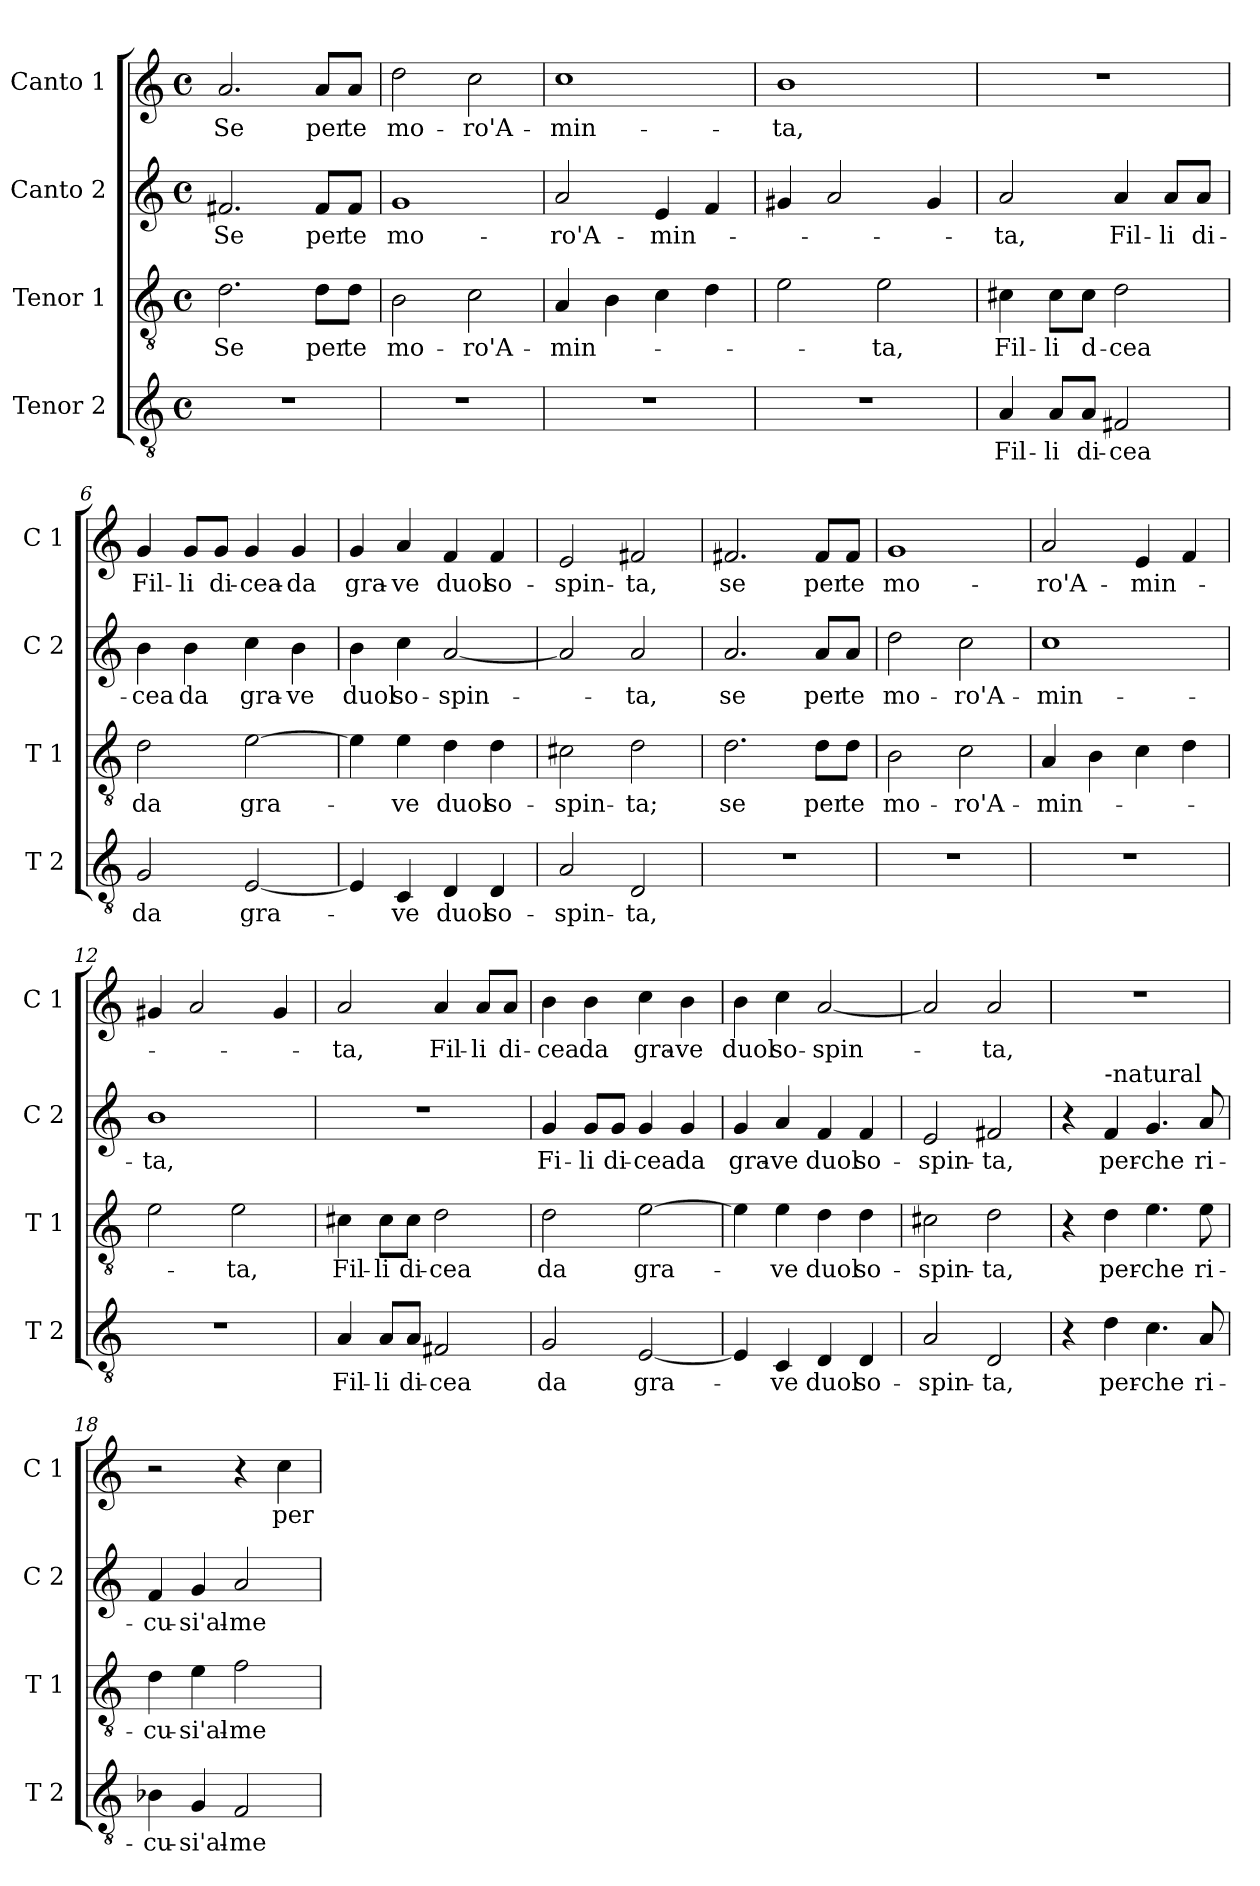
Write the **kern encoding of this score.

**kern	**text	**kern	**text	**kern	**text	**kern	**text
*part4	*part4	*part3	*part3	*part2	*part2	*part1	*part1
*staff4	*staff4	*staff3	*staff3	*staff2	*staff2	*staff1	*staff1
*I"Tenor 2	*	*I"Tenor 1	*	*I"Canto 2	*	*I"Canto 1	*
*I'T 2	*	*I'T 1	*	*I'C 2	*	*I'C 1	*
*clefGv2	*	*clefGv2	*	*clefG2	*	*clefG2	*
*k[]	*	*k[]	*	*k[]	*	*k[]	*
*C:	*	*C:	*	*C:	*	*C:	*
*M4/4	*	*M4/4	*	*M4/4	*	*M4/4	*
*met(c)	*	*met(c)	*	*met(c)	*	*met(c)	*
=1	=1	=1	=1	=1	=1	=1	=1
!	!	!	!LO:LY:b	!	!LO:LY:b	!	!LO:LY:b
1r	.	2.d\	Se	2.f#X/	Se	2.a/	Se
!	!	!	!LO:LY:b	!	!LO:LY:b	!	!LO:LY:b
.	.	8d\L	per	8f#/L	per	8a/L	per
!	!	!	!LO:LY:b	!	!LO:LY:b	!	!LO:LY:b
.	.	8d\J	te	8f#/J	te	8a/J	te
=2	=2	=2	=2	=2	=2	=2	=2
!	!	!	!LO:LY:b	!	!LO:LY:b	!	!LO:LY:b
1r	.	2B\	mo-	1g	mo-	2dd\	mo-
!	!	!	!LO:LY:b	!	!	!	!LO:LY:b
.	.	2c\	-ro'A-	.	.	2cc\	-ro'A-
=3	=3	=3	=3	=3	=3	=3	=3
!	!	!	!LO:LY:b	!	!LO:LY:b	!	!LO:LY:b
1r	.	4A/	-min-	2a/	-ro'A-	1cc	-min-
.	.	4B\	.	.	.	.	.
!	!	!	!	!	!LO:LY:b	!	!
.	.	4c\	.	4e/	-min-	.	.
.	.	4d\	.	4f/	.	.	.
=4	=4	=4	=4	=4	=4	=4	=4
!	!	!	!	!	!	!	!LO:LY:b
1r	.	2e\	.	4g#X/	.	1b	-ta,
.	.	.	.	2a/	.	.	.
!	!	!	!LO:LY:b	!	!	!	!
.	.	2e\	-ta,	.	.	.	.
.	.	.	.	4g#/	.	.	.
=5	=5	=5	=5	=5	=5	=5	=5
!	!LO:LY:b	!	!LO:LY:b	!	!LO:LY:b	!	!
4A/	Fil-	4c#X\	Fil-	2a/	-ta,	1r	.
!	!LO:LY:b	!	!LO:LY:b	!	!	!	!
8A/L	-li	8c#\L	-li	.	.	.	.
!	!LO:LY:b	!	!LO:LY:b	!	!	!	!
8A/J	di-	8c#\J	d-	.	.	.	.
!	!LO:LY:b	!	!LO:LY:b	!	!LO:LY:b	!	!
2F#X/	-cea	2d\	-cea	4a/	Fil-	.	.
!	!	!	!	!	!LO:LY:b	!	!
.	.	.	.	8a/L	-li	.	.
!	!	!	!	!	!LO:LY:b	!	!
.	.	.	.	8a/J	di-	.	.
!!LO:LB:g=z
=6	=6	=6	=6	=6	=6	=6	=6
!	!LO:LY:b	!	!LO:LY:b	!	!LO:LY:b	!	!LO:LY:b
2G/	da	2d\	da	4b\	-cea	4g/	Fil-
!	!	!	!	!	!LO:LY:b	!	!LO:LY:b
.	.	.	.	4b\	da	8g/L	-li
!	!	!	!	!	!	!	!LO:LY:b
.	.	.	.	.	.	8g/J	di-
!	!LO:LY:b	!	!LO:LY:b	!	!LO:LY:b	!	!LO:LY:b
[2E/	gra-	[2e\	gra-	4cc\	gra-	4g/	-cea-
!	!	!	!	!	!LO:LY:b	!	!LO:LY:b
.	.	.	.	4b\	-ve	4g/	-da
=7	=7	=7	=7	=7	=7	=7	=7
!	!	!	!	!	!LO:LY:b	!	!LO:LY:b
4E/]	.	4e\]	.	4b\	duol	4g/	gra-
!	!LO:LY:b	!	!LO:LY:b	!	!LO:LY:b	!	!LO:LY:b
4C/	-ve	4e\	-ve	4cc\	so-	4a/	-ve
!	!LO:LY:b	!	!LO:LY:b	!	!LO:LY:b	!	!LO:LY:b
4D/	duol	4d\	duol	[2a/	-spin-	4f/	duol
!	!LO:LY:b	!	!LO:LY:b	!	!	!	!LO:LY:b
4D/	so-	4d\	so-	.	.	4f/	so-
=8	=8	=8	=8	=8	=8	=8	=8
!	!LO:LY:b	!	!LO:LY:b	!	!	!	!LO:LY:b
2A/	-spin-	2c#X\	-spin-	2a/]	.	2e/	-spin-
!	!LO:LY:b	!	!LO:LY:b	!	!LO:LY:b	!	!LO:LY:b
2D/	-ta,	2d\	-ta;	2a/	-ta,	2f#X/	-ta,
=9	=9	=9	=9	=9	=9	=9	=9
!	!	!	!LO:LY:b	!	!LO:LY:b	!	!LO:LY:b
1r	.	2.d\	se	2.a/	se	2.f#X/	se
!	!	!	!LO:LY:b	!	!LO:LY:b	!	!LO:LY:b
.	.	8d\L	per	8a/L	per	8f#/L	per
!	!	!	!LO:LY:b	!	!LO:LY:b	!	!LO:LY:b
.	.	8d\J	te	8a/J	te	8f#/J	te
=10	=10	=10	=10	=10	=10	=10	=10
!	!	!	!LO:LY:b	!	!LO:LY:b	!	!LO:LY:b
1r	.	2B\	mo-	2dd\	mo-	1g	mo-
!	!	!	!LO:LY:b	!	!LO:LY:b	!	!
.	.	2c\	-ro'A-	2cc\	-ro'A-	.	.
=11	=11	=11	=11	=11	=11	=11	=11
!	!	!	!LO:LY:b	!	!LO:LY:b	!	!LO:LY:b
1r	.	4A/	-min-	1cc	-min-	2a/	-ro'A-
.	.	4B\	.	.	.	.	.
!	!	!	!	!	!	!	!LO:LY:b
.	.	4c\	.	.	.	4e/	-min-
.	.	4d\	.	.	.	4f/	.
!!LO:LB:g=z
=12	=12	=12	=12	=12	=12	=12	=12
!	!	!	!	!	!LO:LY:b	!	!
1r	.	2e\	.	1b	-ta,	4g#X/	.
.	.	.	.	.	.	2a/	.
!	!	!	!LO:LY:b	!	!	!	!
.	.	2e\	-ta,	.	.	.	.
.	.	.	.	.	.	4g#/	.
=13	=13	=13	=13	=13	=13	=13	=13
!	!LO:LY:b	!	!LO:LY:b	!	!	!	!LO:LY:b
4A/	Fil-	4c#X\	Fil-	1r	.	2a/	-ta,
!	!LO:LY:b	!	!LO:LY:b	!	!	!	!
8A/L	-li	8c#\L	-li	.	.	.	.
!	!LO:LY:b	!	!LO:LY:b	!	!	!	!
8A/J	di-	8c#\J	di-	.	.	.	.
!	!LO:LY:b	!	!LO:LY:b	!	!	!	!LO:LY:b
2F#X/	-cea	2d\	-cea	.	.	4a/	Fil-
!	!	!	!	!	!	!	!LO:LY:b
.	.	.	.	.	.	8a/L	-li
!	!	!	!	!	!	!	!LO:LY:b
.	.	.	.	.	.	8a/J	di-
=14	=14	=14	=14	=14	=14	=14	=14
!	!LO:LY:b	!	!LO:LY:b	!	!LO:LY:b	!	!LO:LY:b
2G/	da	2d\	da	4g/	Fi-	4b\	-cea
!	!	!	!	!	!LO:LY:b	!	!LO:LY:b
.	.	.	.	8g/L	-li	4b\	da
!	!	!	!	!	!LO:LY:b	!	!
.	.	.	.	8g/J	di-	.	.
!	!LO:LY:b	!	!LO:LY:b	!	!LO:LY:b	!	!LO:LY:b
[2E/	gra-	[2e\	gra-	4g/	-cea	4cc\	gra-
!	!	!	!	!	!LO:LY:b	!	!LO:LY:b
.	.	.	.	4g/	da	4b\	-ve
=15	=15	=15	=15	=15	=15	=15	=15
!	!	!	!	!	!LO:LY:b	!	!LO:LY:b
4E/]	.	4e\]	.	4g/	gra-	4b\	duol
!	!LO:LY:b	!	!LO:LY:b	!	!LO:LY:b	!	!LO:LY:b
4C/	-ve	4e\	-ve	4a/	-ve	4cc\	so-
!	!LO:LY:b	!	!LO:LY:b	!	!LO:LY:b	!	!LO:LY:b
4D/	duol	4d\	duol	4f/	duol	[2a/	-spin-
!	!LO:LY:b	!	!LO:LY:b	!	!LO:LY:b	!	!
4D/	so-	4d\	so-	4f/	so-	.	.
=16	=16	=16	=16	=16	=16	=16	=16
!	!LO:LY:b	!	!LO:LY:b	!	!LO:LY:b	!	!
2A/	-spin-	2c#X\	-spin-	2e/	-spin-	2a/]	.
!	!LO:LY:b	!	!LO:LY:b	!	!LO:LY:b	!	!LO:LY:b
2D/	-ta,	2d\	-ta,	2f#X/	-ta,	2a/	-ta,
=17	=17	=17	=17	=17	=17	=17	=17
4r	.	4r	.	4r	.	1r	.
!	!	!	!	!LO:TX:a:t=-natural	!	!	!
!	!LO:LY:b	!	!LO:LY:b	!	!LO:LY:b	!	!
4d\	per-	4d\	per-	4f/	per-	.	.
!	!LO:LY:b	!	!LO:LY:b	!	!LO:LY:b	!	!
4.c\	-che	4.e\	-che	4.g/	-che	.	.
!	!LO:LY:b	!	!LO:LY:b	!	!LO:LY:b	!	!
8A/	ri-	8e\	ri-	8a/	ri-	.	.
!!LO:PB:g=z
=18	=18	=18	=18	=18	=18	=18	=18
!	!LO:LY:b	!	!LO:LY:b	!	!LO:LY:b	!	!
4B-X\	-cu-	4d\	-cu-	4f/	-cu-	2r	.
!	!LO:LY:b	!	!LO:LY:b	!	!LO:LY:b	!	!
4G/	-si'al-	4e\	-si'al-	4g/	-si'al-	.	.
!	!LO:LY:b	!	!LO:LY:b	!	!LO:LY:b	!	!
2F/	-me-	2f\	-me-	2a/	-me-	4r	.
!	!	!	!	!	!	!	!LO:LY:b
.	.	.	.	.	.	4cc\	per-
=	=	=	=	=	=	=	=
*-	*-	*-	*-	*-	*-	*-	*-
